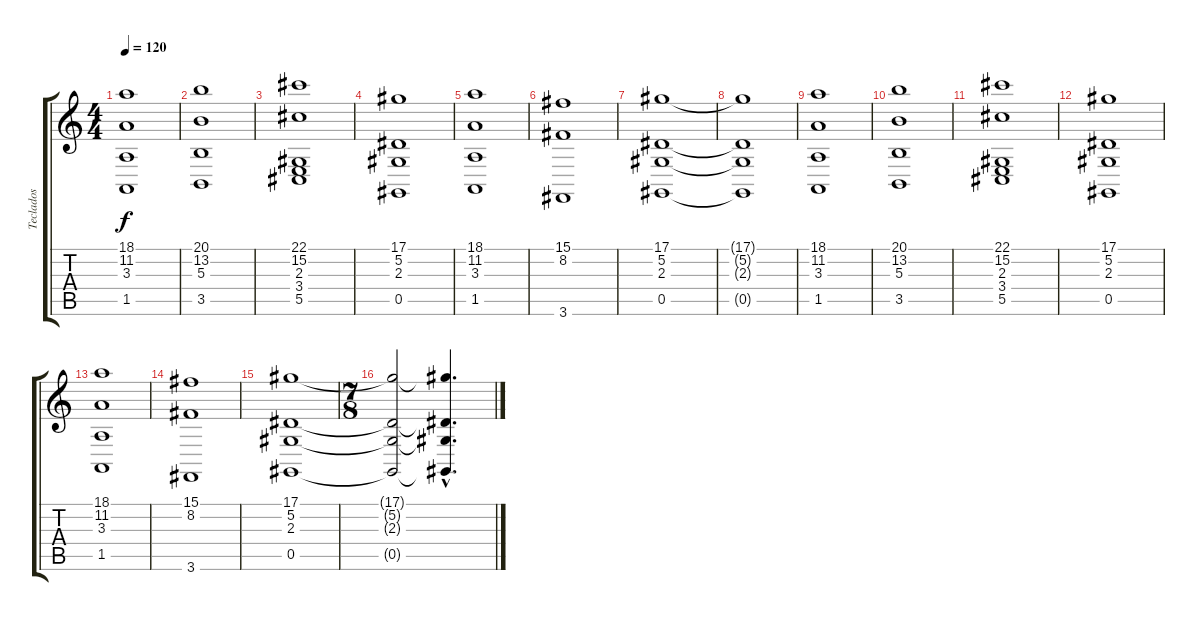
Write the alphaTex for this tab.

\track ("Teclados " "Teclados ") {instrument stringensemble1}
\staff {score tabs}
\tuning (Eb4 Bb3 Gb3 Db3 Ab2 Eb2) {hide}
\ts (4 4)
\tempo 120
\clef g2
\ks c
(18.1 11.2 3.3 1.5).1{dy f} |
(20.1 13.2 5.3 3.5).1 |
(22.1 15.2 2.3 3.4 5.5).1 |
(17.1 5.2 2.3 0.5).1 |
(18.1 11.2 3.3 1.5).1 |
(15.1 8.2 3.6).1 |
(17.1 5.2 2.3 0.5).1 |
(17.1{t} 5.2{t} 2.3{t} 0.5{t}).1 |
(18.1 11.2 3.3 1.5).1 |
(20.1 13.2 5.3 3.5).1 |
(22.1 15.2 2.3 3.4 5.5).1 |
(17.1 5.2 2.3 0.5).1 |
(18.1 11.2 3.3 1.5).1 |
(15.1 8.2 3.6).1 |
(17.1 5.2 2.3 0.5).1 |
\ts (7 8)
(17.1{t} 5.2{t} 2.3{t} 0.5{t}).2 (17.1{hac t} 5.2{hac t} 2.3{hac t} 0.5{hac t}).4{d}
